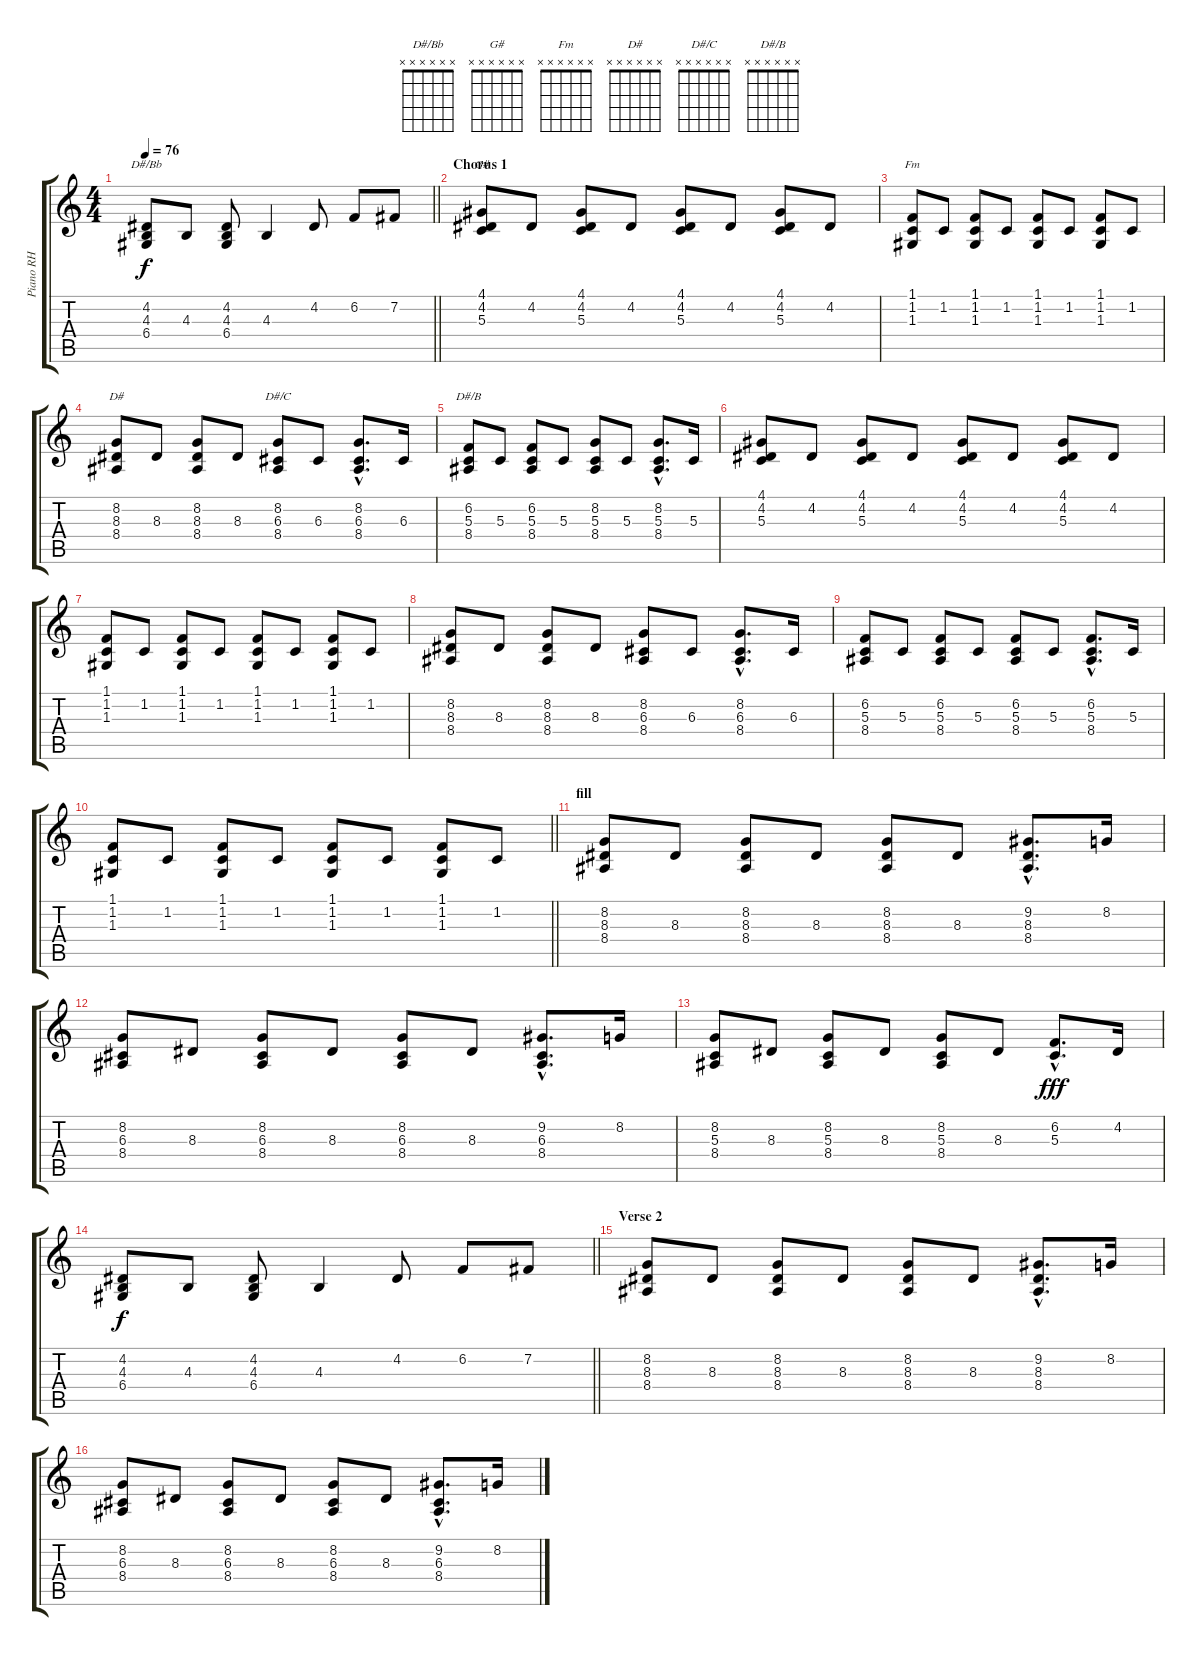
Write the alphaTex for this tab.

\track ("Piano RH" "Piano RH") {instrument acousticgrandpiano}
\staff {score tabs}
\tuning (E4 B3 G3 D3 A2 E2) {hide}
\chord ("D#/Bb" x x x x x x)
\chord ("G#" x x x x x x)
\chord ("Fm" x x x x x x)
\chord ("D#" x x x x x x)
\chord ("D#/C" x x x x x x)
\chord ("D#/B" x x x x x x)
\ts (4 4)
\tempo 76
\clef g2
\barLineRight lightlight
\ks c
(4.2 4.3 6.4).8{ch "D#/Bb" dy f} 4.3.8 (4.2 4.3 6.4).8 4.3.4 4.2.8 6.2.8 7.2.8 |
\section ("" "Chorus 1")
(4.1 4.2 5.3).8{ch "G#"} 4.2.8 (4.1 4.2 5.3).8 4.2.8 (4.1 4.2 5.3).8 4.2.8 (4.1 4.2 5.3).8 4.2.8 |
(1.1 1.2 1.3).8{ch "Fm"} 1.2.8 (1.1 1.2 1.3).8 1.2.8 (1.1 1.2 1.3).8 1.2.8 (1.1 1.2 1.3).8 1.2.8 |
(8.2 8.3 8.4).8{ch "D#"} 8.3.8 (8.2 8.3 8.4).8 8.3.8 (8.2 6.3 8.4).8{ch "D#/C"} 6.3.8 (8.2{hac} 6.3 8.4).8{d} 6.3.16 |
(6.2 5.3 8.4).8{ch "D#/B"} 5.3.8 (6.2 5.3 8.4).8 5.3.8 (8.2 5.3 8.4).8 5.3.8 (8.2{hac} 5.3 8.4).8{d} 5.3.16 |
(4.1 4.2 5.3).8 4.2.8 (4.1 4.2 5.3).8 4.2.8 (4.1 4.2 5.3).8 4.2.8 (4.1 4.2 5.3).8 4.2.8 |
(1.1 1.2 1.3).8 1.2.8 (1.1 1.2 1.3).8 1.2.8 (1.1 1.2 1.3).8 1.2.8 (1.1 1.2 1.3).8 1.2.8 |
(8.2 8.3 8.4).8 8.3.8 (8.2 8.3 8.4).8 8.3.8 (8.2 6.3 8.4).8 6.3.8 (8.2{hac} 6.3 8.4).8{d} 6.3.16 |
(6.2 5.3 8.4).8 5.3.8 (6.2 5.3 8.4).8 5.3.8 (6.2 5.3 8.4).8 5.3.8 (6.2{hac} 5.3 8.4).8{d} 5.3.16 |
\barLineRight lightlight
(1.1 1.2 1.3).8 1.2.8 (1.1 1.2 1.3).8 1.2.8 (1.1 1.2 1.3).8 1.2.8 (1.1 1.2 1.3).8 1.2.8 |
\section ("" "fill")
(8.2 8.3 8.4).8 8.3.8 (8.2 8.3 8.4).8 8.3.8 (8.2 8.3 8.4).8 8.3.8 (9.2{hac} 8.3 8.4).8{d} 8.2.16 |
(8.2 6.3 8.4).8 8.3.8 (8.2 6.3 8.4).8 8.3.8 (8.2 6.3 8.4).8 8.3.8 (9.2{hac} 6.3 8.4).8{d} 8.2.16 |
(8.2 5.3 8.4).8 8.3.8 (8.2 5.3 8.4).8 8.3.8 (8.2 5.3 8.4).8 8.3.8 (6.2{hac} 5.3).8{d dy fff} 4.2.16 |
\barLineRight lightlight
(4.2 4.3 6.4).8{dy f} 4.3.8 (4.2 4.3 6.4).8 4.3.4 4.2.8 6.2.8 7.2.8 |
\section ("" "Verse 2")
(8.2 8.3 8.4).8 8.3.8 (8.2 8.3 8.4).8 8.3.8 (8.2 8.3 8.4).8 8.3.8 (9.2{hac} 8.3 8.4).8{d} 8.2.16 |
(8.2 6.3 8.4).8 8.3.8 (8.2 6.3 8.4).8 8.3.8 (8.2 6.3 8.4).8 8.3.8 (9.2{hac} 6.3 8.4).8{d} 8.2.16
